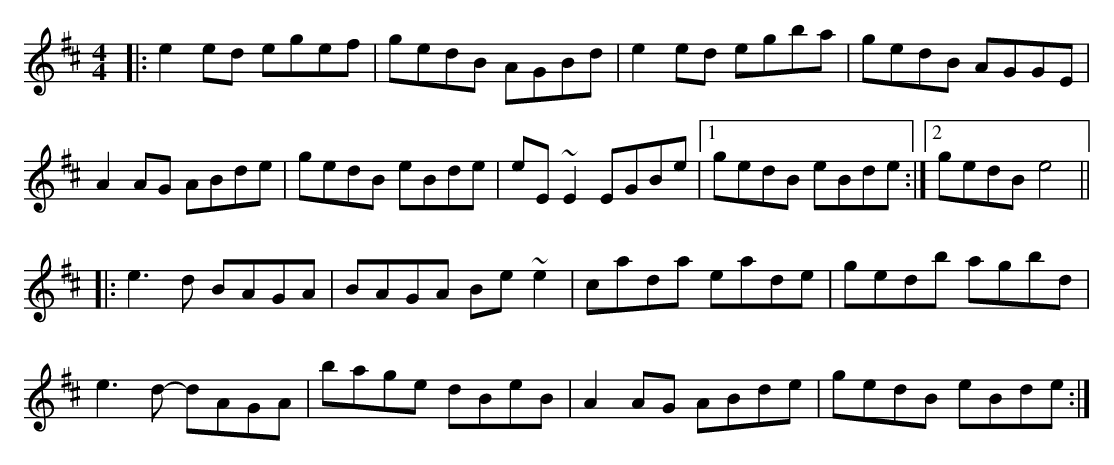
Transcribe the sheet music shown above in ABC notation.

X:1
M:4/4
K:Edor
|:e2ed egef|gedB AGBd|e2ed egba|gedB AGGE|
A2AG ABde|gedB eBde|eE~E2 EGBe|1 gedB eBde:|2 gedB e4||
|:e3d BAGA|BAGA Be~e2|cada eade|gedb agbd|
e3d- dAGA|bage dBeB|A2AG ABde|gedB eBde:|
